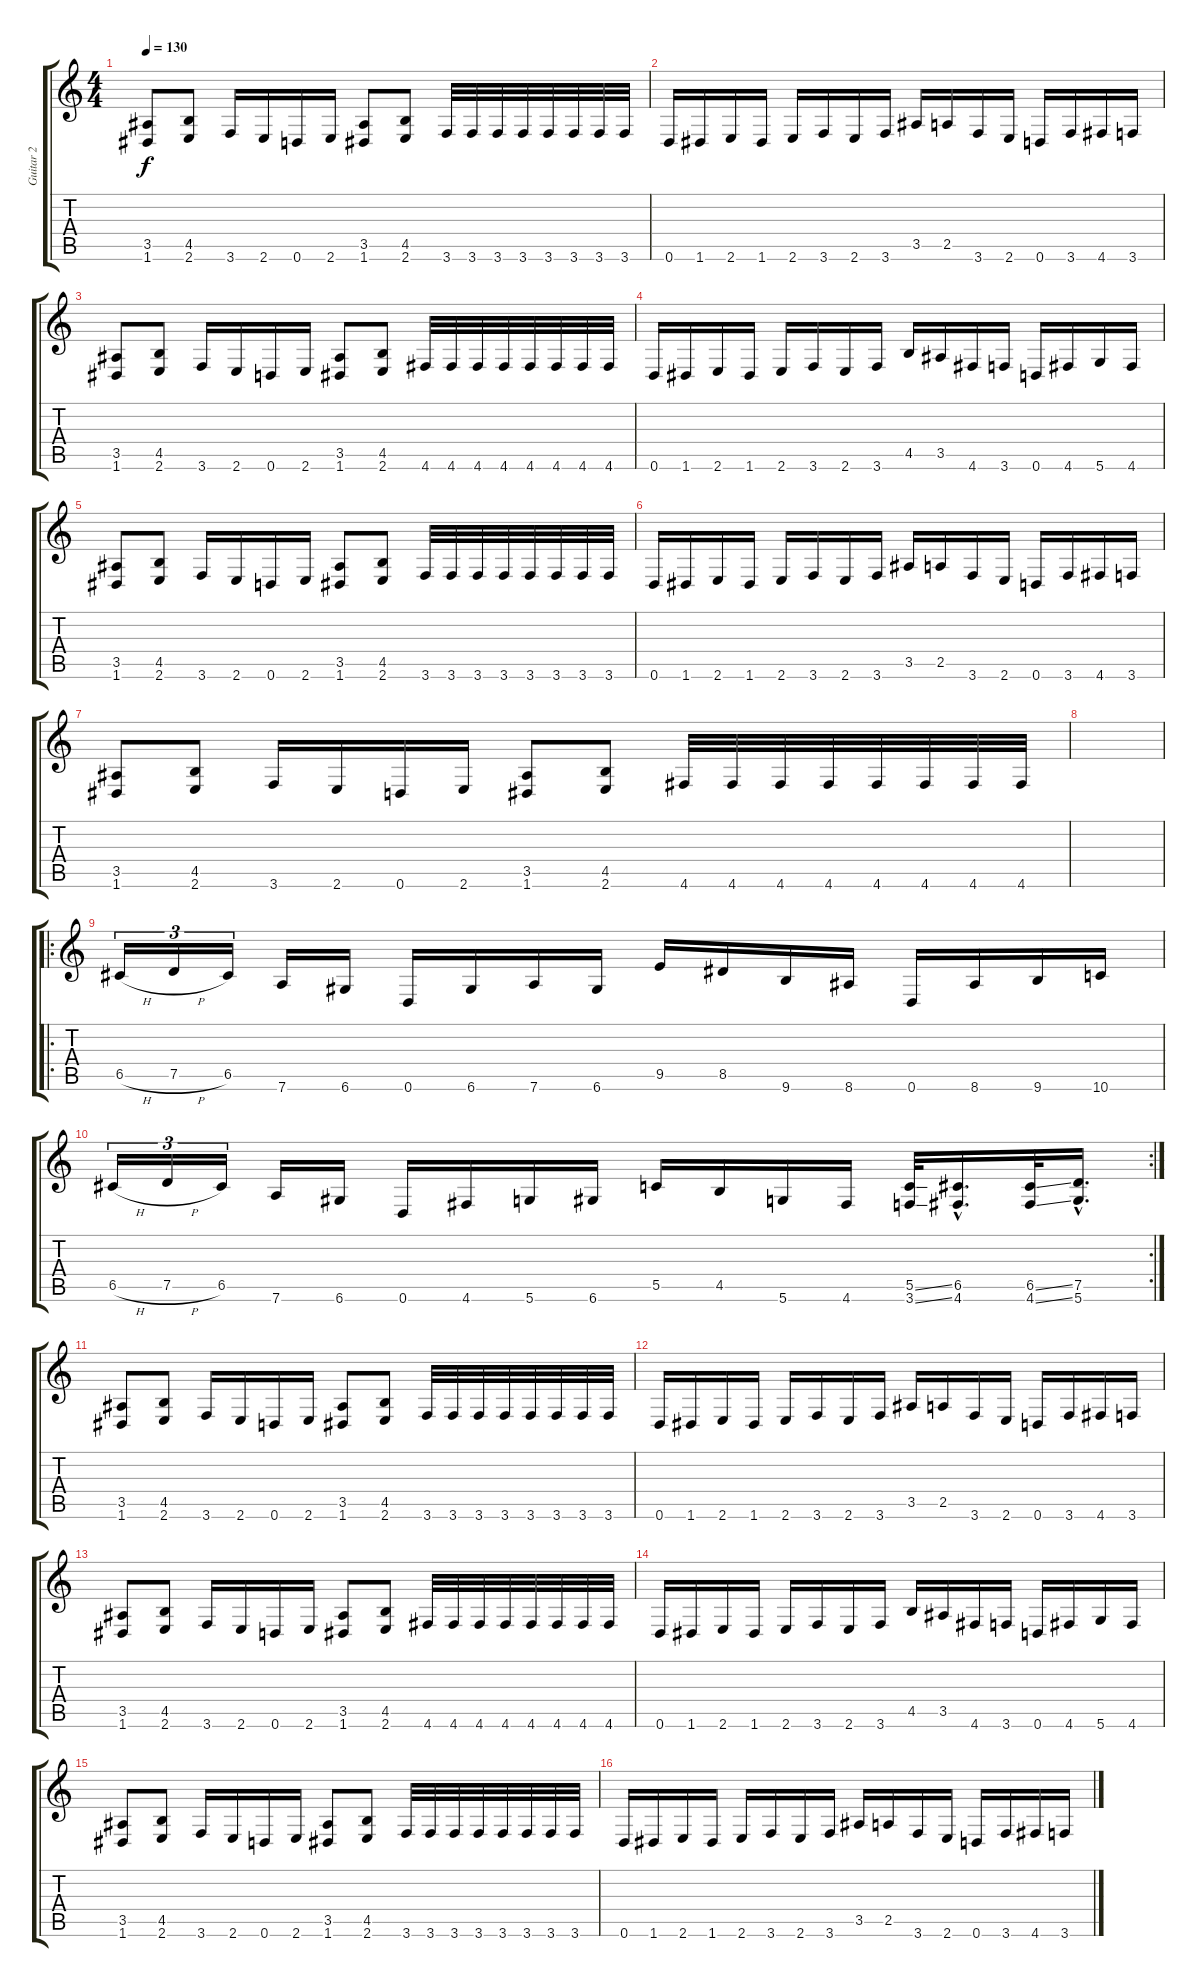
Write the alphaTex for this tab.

\track ("Guitar 2" "Guitar 2") {instrument distortionguitar}
\staff {score tabs}
\tuning (D4 A3 F3 C3 G2 D2) {hide}
\ts (4 4)
\tempo 130
\clef g2
\ks c
(3.5 1.6).8{dy f} (4.5 2.6).8 3.6.16 2.6.16 0.6.16 2.6.16 (3.5 1.6).8 (4.5 2.6).8 3.6.32 3.6.32 3.6.32 3.6.32 3.6.32 3.6.32 3.6.32 3.6.32 |
0.6.16 1.6.16 2.6.16 1.6.16 2.6.16 3.6.16 2.6.16 3.6.16 3.5.16 2.5.16 3.6.16 2.6.16 0.6.16 3.6.16 4.6.16 3.6.16 |
(3.5 1.6).8 (4.5 2.6).8 3.6.16 2.6.16 0.6.16 2.6.16 (3.5 1.6).8 (4.5 2.6).8 4.6.32 4.6.32 4.6.32 4.6.32 4.6.32 4.6.32 4.6.32 4.6.32 |
0.6.16 1.6.16 2.6.16 1.6.16 2.6.16 3.6.16 2.6.16 3.6.16 4.5.16 3.5.16 4.6.16 3.6.16 0.6.16 4.6.16 5.6.16 4.6.16 |
(3.5 1.6).8 (4.5 2.6).8 3.6.16 2.6.16 0.6.16 2.6.16 (3.5 1.6).8 (4.5 2.6).8 3.6.32 3.6.32 3.6.32 3.6.32 3.6.32 3.6.32 3.6.32 3.6.32 |
0.6.16 1.6.16 2.6.16 1.6.16 2.6.16 3.6.16 2.6.16 3.6.16 3.5.16 2.5.16 3.6.16 2.6.16 0.6.16 3.6.16 4.6.16 3.6.16 |
(3.5 1.6).8 (4.5 2.6).8 3.6.16 2.6.16 0.6.16 2.6.16 (3.5 1.6).8 (4.5 2.6).8 4.6.32 4.6.32 4.6.32 4.6.32 4.6.32 4.6.32 4.6.32 4.6.32 |
|
\ro
6.5{h}.16{tu (3 2)} 7.5{h}.16{tu (3 2)} 6.5.16{tu (3 2)} 7.6.16 6.6.16 0.6.16 6.6.16 7.6.16 6.6.16 9.5.16 8.5.16 9.6.16 8.6.16 0.6.16 8.6.16 9.6.16 10.6.16 |
\rc 2
6.5{h}.16{tu (3 2)} 7.5{h}.16{tu (3 2)} 6.5.16{tu (3 2)} 7.6.16 6.6.16 0.6.16 4.6.16 5.6.16 6.6.16 5.5.16 4.5.16 5.6.16 4.6.16 (5.5{ss} 3.6{ss}).32 (6.5{hac} 4.6{hac}).16{d} (6.5{ss} 4.6{ss}).32 (7.5{hac} 5.6{hac}).16{d} |
(3.5 1.6).8 (4.5 2.6).8 3.6.16 2.6.16 0.6.16 2.6.16 (3.5 1.6).8 (4.5 2.6).8 3.6.32 3.6.32 3.6.32 3.6.32 3.6.32 3.6.32 3.6.32 3.6.32 |
0.6.16 1.6.16 2.6.16 1.6.16 2.6.16 3.6.16 2.6.16 3.6.16 3.5.16 2.5.16 3.6.16 2.6.16 0.6.16 3.6.16 4.6.16 3.6.16 |
(3.5 1.6).8 (4.5 2.6).8 3.6.16 2.6.16 0.6.16 2.6.16 (3.5 1.6).8 (4.5 2.6).8 4.6.32 4.6.32 4.6.32 4.6.32 4.6.32 4.6.32 4.6.32 4.6.32 |
0.6.16 1.6.16 2.6.16 1.6.16 2.6.16 3.6.16 2.6.16 3.6.16 4.5.16 3.5.16 4.6.16 3.6.16 0.6.16 4.6.16 5.6.16 4.6.16 |
(3.5 1.6).8 (4.5 2.6).8 3.6.16 2.6.16 0.6.16 2.6.16 (3.5 1.6).8 (4.5 2.6).8 3.6.32 3.6.32 3.6.32 3.6.32 3.6.32 3.6.32 3.6.32 3.6.32 |
0.6.16 1.6.16 2.6.16 1.6.16 2.6.16 3.6.16 2.6.16 3.6.16 3.5.16 2.5.16 3.6.16 2.6.16 0.6.16 3.6.16 4.6.16 3.6.16
